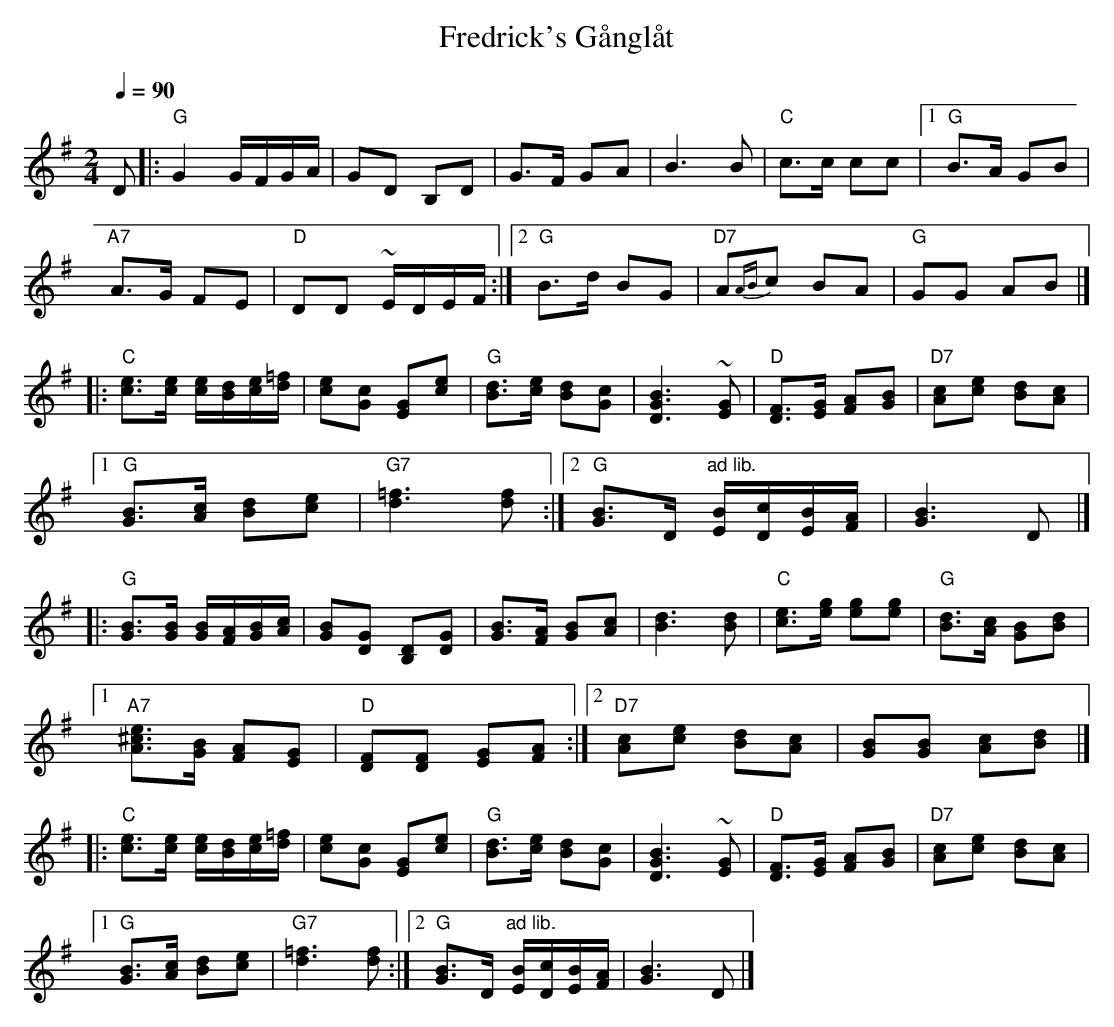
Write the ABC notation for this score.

X:1
T:Fredrick's G\aangl\aat
M:2/4
L:1/8
Q:1/4=90
K:G
D |: "G"G2 G/F/G/A/ | GD B,D | G>F GA | B3 B | "C"c>c cc |[1 "G"B>A GB |
"A7"A>G FE | "D"DD ~E/D/E/F/ :|[2 "G"B>d BG | "D7"A{AB}c BA | "G"GG AB |]
|:"C"[ec]>[ec] [e/c/][d/B/][e/c/][=f/d/] | [ec][cG] [GE][ec] | "G"[dB]>[ec] [dB][cG] | [B3G3D3] ~[GE] | "D"[FD]>[GE] [AF][BG] | "D7"[cA][ec] [dB][cA] |
[1 "G"[BG]>[cA] [dB][ec] | "G7" [=f3d3] [fd] :|[2 "G"[BG]>D "^ad lib."[B/E/][c/D/][B/E/][A/F/] | [B3G3] D |]
|:"G"[BG]>[BG] [B/G/][A/F/][B/G/][c/A/] | [BG][GD] [DB,][GD] | [BG]>[AF] [BG][cA] | [d3B3] [dB] | "C"[ec]>[ge] [ge][ge] | "G"[dB]>[cA] [BG][dB] |
[1 "A7"[e^cA]>[BG]  [AF][GE] | "D"[FD][FD] [GE][AF] :|[2 "D7"[cA][ec] [dB][cA] | [BG][BG] [cA][dB] |]
|:"C"[ec]>[ec] [e/c/][d/B/][e/c/][=f/d/] | [ec][cG] [GE][ec] | "G"[dB]>[ec] [dB][cG] | [B3G3D3] ~[GE] | "D"[FD]>[GE] [AF][BG] | "D7"[cA][ec] [dB][cA] |
[1 "G"[BG]>[cA] [dB][ec] | "G7" [=f3d3] [fd] :|[2 "G"[BG]>D "^ad lib."[B/E/][c/D/][B/E/][A/F/] | [B3G3] D |]
